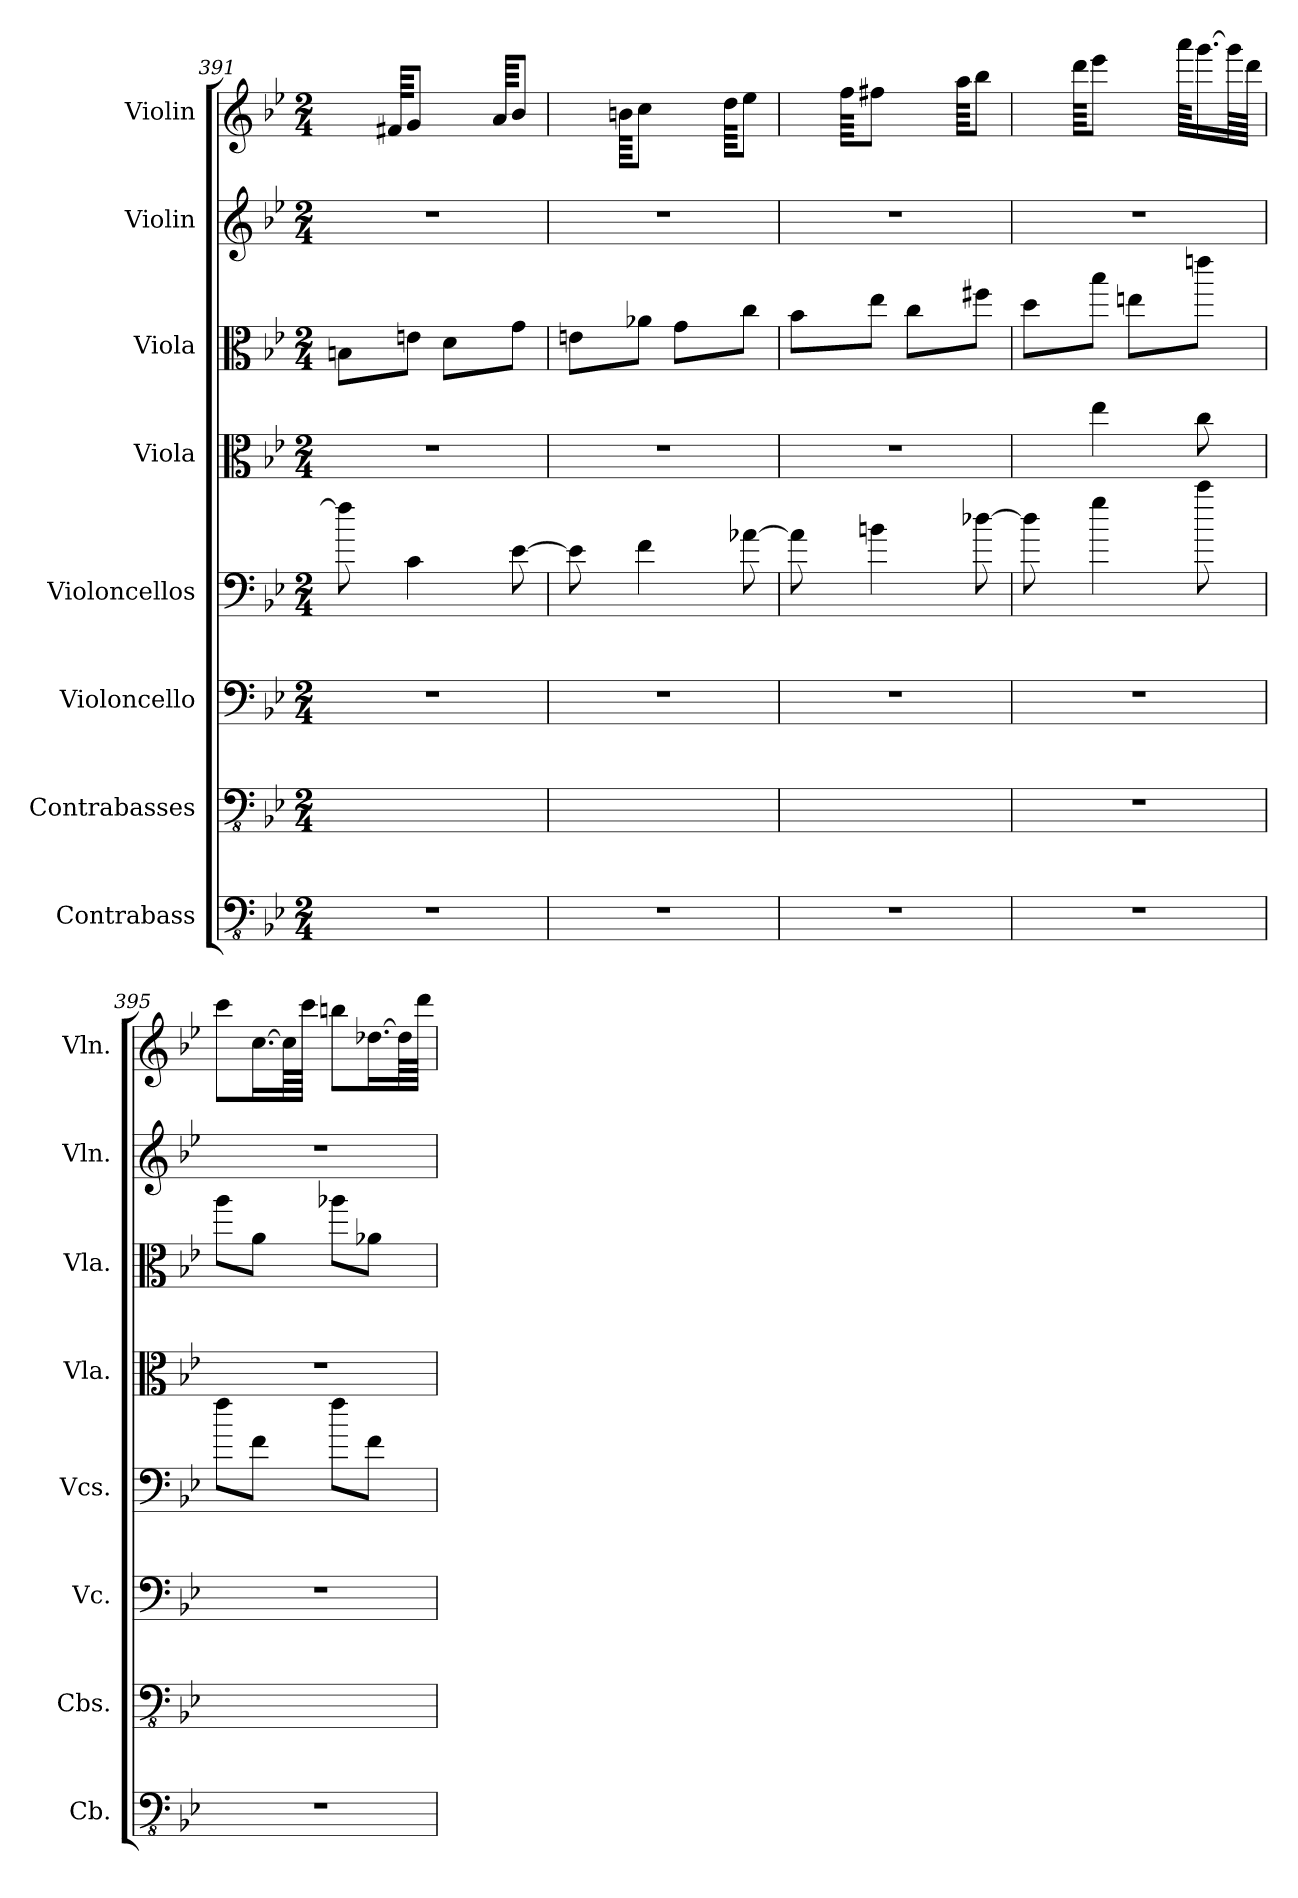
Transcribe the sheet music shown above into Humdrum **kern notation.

**kern	**kern	**kern	**kern	**kern	**kern	**kern	**kern
*part8	*part7	*part6	*part5	*part4	*part3	*part2	*part1
*staff8	*staff7	*staff6	*staff5	*staff4	*staff3	*staff2	*staff1
*I"Contrabass	*I"Contrabasses	*I"Violoncello	*I"Violoncellos	*I"Viola	*I"Viola	*I"Violin	*I"Violin
*I'Cb.	*I'Cbs.	*I'Vc.	*I'Vcs.	*I'Vla.	*I'Vla.	*I'Vln.	*I'Vln.
!!LO:PB:g=z
*clefFv4	*clefFv4	*clefF4	*clefF4	*clefC3	*clefC3	*clefG2	*clefG2
*ITrd7c12	*	*	*	*	*	*	*
*k[b-e-]	*k[b-e-]	*k[b-e-]	*k[b-e-]	*k[b-e-]	*k[b-e-]	*k[b-e-]	*k[b-e-]
*M2/4	*M2/4	*M2/4	*M2/4	*M2/4	*M2/4	*M2/4	*M2/4
=391	=391	=391	=391	=391	=391	=391	=391
2r	2ryy	2r	8ff\]	2r	8Bn\L	2r	16ryy
.	.	.	.	.	.	.	32ryy
.	.	.	.	.	.	.	64ryy
.	.	.	.	.	.	.	64f#X/KKKL
.	.	.	4c\	.	8en\J	.	8g/J
.	.	.	.	.	8d\L	.	16ryy
.	.	.	.	.	.	.	32ryy
.	.	.	.	.	.	.	64ryy
.	.	.	.	.	.	.	64a/KKKL
.	.	.	[8e-\	.	8g\J	.	8b-/J
=392	=392	=392	=392	=392	=392	=392	=392
2r	2ryy	2r	8e-\]	2r	8en\L	2r	16ryy
.	.	.	.	.	.	.	32ryy
.	.	.	.	.	.	.	64ryy
.	.	.	.	.	.	.	64bn\KKKL
.	.	.	4f\	.	8a-X\J	.	8cc\J
.	.	.	.	.	8g\L	.	16ryy
.	.	.	.	.	.	.	32ryy
.	.	.	.	.	.	.	64ryy
.	.	.	.	.	.	.	64dd\KKKL
.	.	.	[8a-X\	.	8cc\J	.	8ee-\J
=393	=393	=393	=393	=393	=393	=393	=393
2r	2ryy	2r	8a-\]	2r	8b-\L	2r	16ryy
.	.	.	.	.	.	.	32ryy
.	.	.	.	.	.	.	64ryy
.	.	.	.	.	.	.	64ff\KKKL
.	.	.	4bn\	.	8ee-\J	.	8ff#X\J
.	.	.	.	.	8cc\L	.	16ryy
.	.	.	.	.	.	.	32ryy
.	.	.	.	.	.	.	64ryy
.	.	.	.	.	.	.	64aa\KKKL
.	.	.	[8dd-X\	.	8ff#X\J	.	8bb-\J
!!LO:PB:g=z
=394	=394	=394	=394	=394	=394	=394	=394
2r	2r	2r	8dd-\]	8ryy	8dd\L	2r	16ryy
.	.	.	.	.	.	.	32ryy
.	.	.	.	.	.	.	64ryy
.	.	.	.	.	.	.	64ddd\KKKL
.	.	.	4gg\	4ee-\	8bb-\J	.	8eee-\J
.	.	.	.	.	8een\L	.	16ryy
.	.	.	.	.	.	.	32ryy
.	.	.	.	.	.	.	64ryy
.	.	.	.	.	.	.	64aaa\KKLL
.	.	.	8ccc\	8cc\	8eeen\J	.	[16.ggg\
.	.	.	.	.	.	.	64ggg\LL]
.	.	.	.	.	.	.	64ddd\JJJJ
=395	=395	=395	=395	=395	=395	=395	=395
2r	2ryy	2r	8ff\L	2r	8aa\L	2r	8ccc\L
.	.	.	8f\J	.	8a\J	.	[16.cc\L
.	.	.	.	.	.	.	64cc\LL]
.	.	.	.	.	.	.	64ccc\JJJJ
.	.	.	8ff\L	.	8aa-X\L	.	8bbn\L
.	.	.	8f\J	.	8a-X\J	.	[16.dd-X\L
.	.	.	.	.	.	.	64dd-\LL]
.	.	.	.	.	.	.	64ddd\JJJJ
=	=	=	=	=	=	=	=
*-	*-	*-	*-	*-	*-	*-	*-
